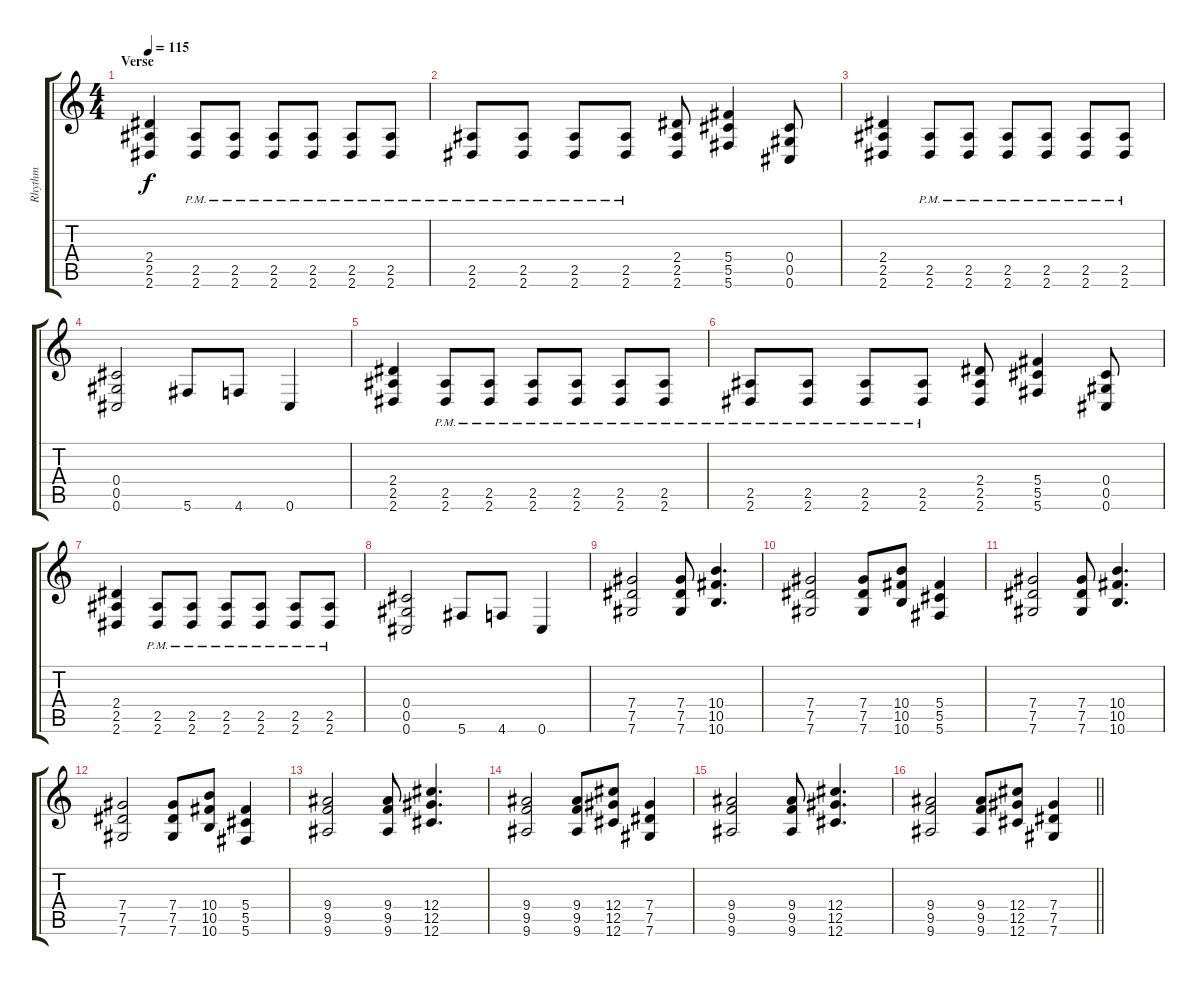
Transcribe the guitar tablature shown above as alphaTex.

\track ("Rhythm" "Rhythm") {instrument distortionguitar}
\staff {score tabs}
\tuning (Eb4 Bb3 Gb3 Db3 Ab2 Db2) {hide}
\ts (4 4)
\section ("" "Verse")
\tempo 115
\clef g2
\ks c
(2.4 2.5 2.6).4{dy f} (2.5{pm} 2.6{pm}).8 (2.5{pm} 2.6{pm}).8 (2.5{pm} 2.6{pm}).8 (2.5{pm} 2.6{pm}).8 (2.5{pm} 2.6{pm}).8 (2.5{pm} 2.6{pm}).8 |
(2.5{pm} 2.6{pm}).8 (2.5{pm} 2.6{pm}).8 (2.5{pm} 2.6{pm}).8 (2.5{pm} 2.6{pm}).8 (2.4 2.5 2.6).8 (5.4 5.5 5.6).4 (0.4 0.5 0.6).8 |
(2.4 2.5 2.6).4 (2.5{pm} 2.6{pm}).8 (2.5{pm} 2.6{pm}).8 (2.5{pm} 2.6{pm}).8 (2.5{pm} 2.6{pm}).8 (2.5{pm} 2.6{pm}).8 (2.5{pm} 2.6{pm}).8 |
(0.4 0.5 0.6).2 5.6.8 4.6.8 0.6.4 |
(2.4 2.5 2.6).4 (2.5{pm} 2.6{pm}).8 (2.5{pm} 2.6{pm}).8 (2.5{pm} 2.6{pm}).8 (2.5{pm} 2.6{pm}).8 (2.5{pm} 2.6{pm}).8 (2.5{pm} 2.6{pm}).8 |
(2.5{pm} 2.6{pm}).8 (2.5{pm} 2.6{pm}).8 (2.5{pm} 2.6{pm}).8 (2.5{pm} 2.6{pm}).8 (2.4 2.5 2.6).8 (5.4 5.5 5.6).4 (0.4 0.5 0.6).8 |
(2.4 2.5 2.6).4 (2.5{pm} 2.6{pm}).8 (2.5{pm} 2.6{pm}).8 (2.5{pm} 2.6{pm}).8 (2.5{pm} 2.6{pm}).8 (2.5{pm} 2.6{pm}).8 (2.5{pm} 2.6{pm}).8 |
(0.4 0.5 0.6).2 5.6.8 4.6.8 0.6.4 |
(7.4 7.5 7.6).2 (7.4 7.5 7.6).8 (10.4 10.5 10.6).4{d} |
(7.4 7.5 7.6).2 (7.4 7.5 7.6).8 (10.4 10.5 10.6).8 (5.4 5.5 5.6).4 |
(7.4 7.5 7.6).2 (7.4 7.5 7.6).8 (10.4 10.5 10.6).4{d} |
(7.4 7.5 7.6).2 (7.4 7.5 7.6).8 (10.4 10.5 10.6).8 (5.4 5.5 5.6).4 |
(9.4 9.5 9.6).2 (9.4 9.5 9.6).8 (12.4 12.5 12.6).4{d} |
(9.4 9.5 9.6).2 (9.4 9.5 9.6).8 (12.4 12.5 12.6).8 (7.4 7.5 7.6).4 |
(9.4 9.5 9.6).2 (9.4 9.5 9.6).8 (12.4 12.5 12.6).4{d} |
\barLineRight lightlight
(9.4 9.5 9.6).2 (9.4 9.5 9.6).8 (12.4 12.5 12.6).8 (7.4 7.5 7.6).4
